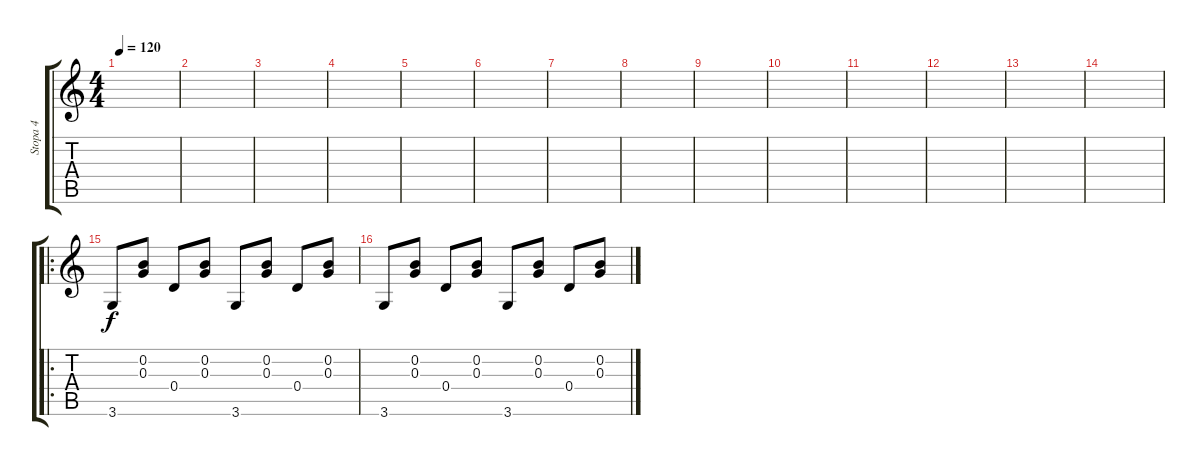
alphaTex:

\track ("Stopa 4" "Stopa 4") {instrument acousticguitarsteel}
\staff {score tabs}
\tuning (E4 B3 G3 D3 A2 E2) {hide}
\ts (4 4)
\tempo 120
\clef g2
\ks c
|
|
|
|
|
|
|
|
|
|
|
|
|
|
\ro
3.6.8 (0.2 0.3).8 0.4.8 (0.2 0.3).8 3.6.8 (0.2 0.3).8 0.4.8 (0.2 0.3).8 |
3.6.8 (0.2 0.3).8 0.4.8 (0.2 0.3).8 3.6.8 (0.2 0.3).8 0.4.8 (0.2 0.3).8
